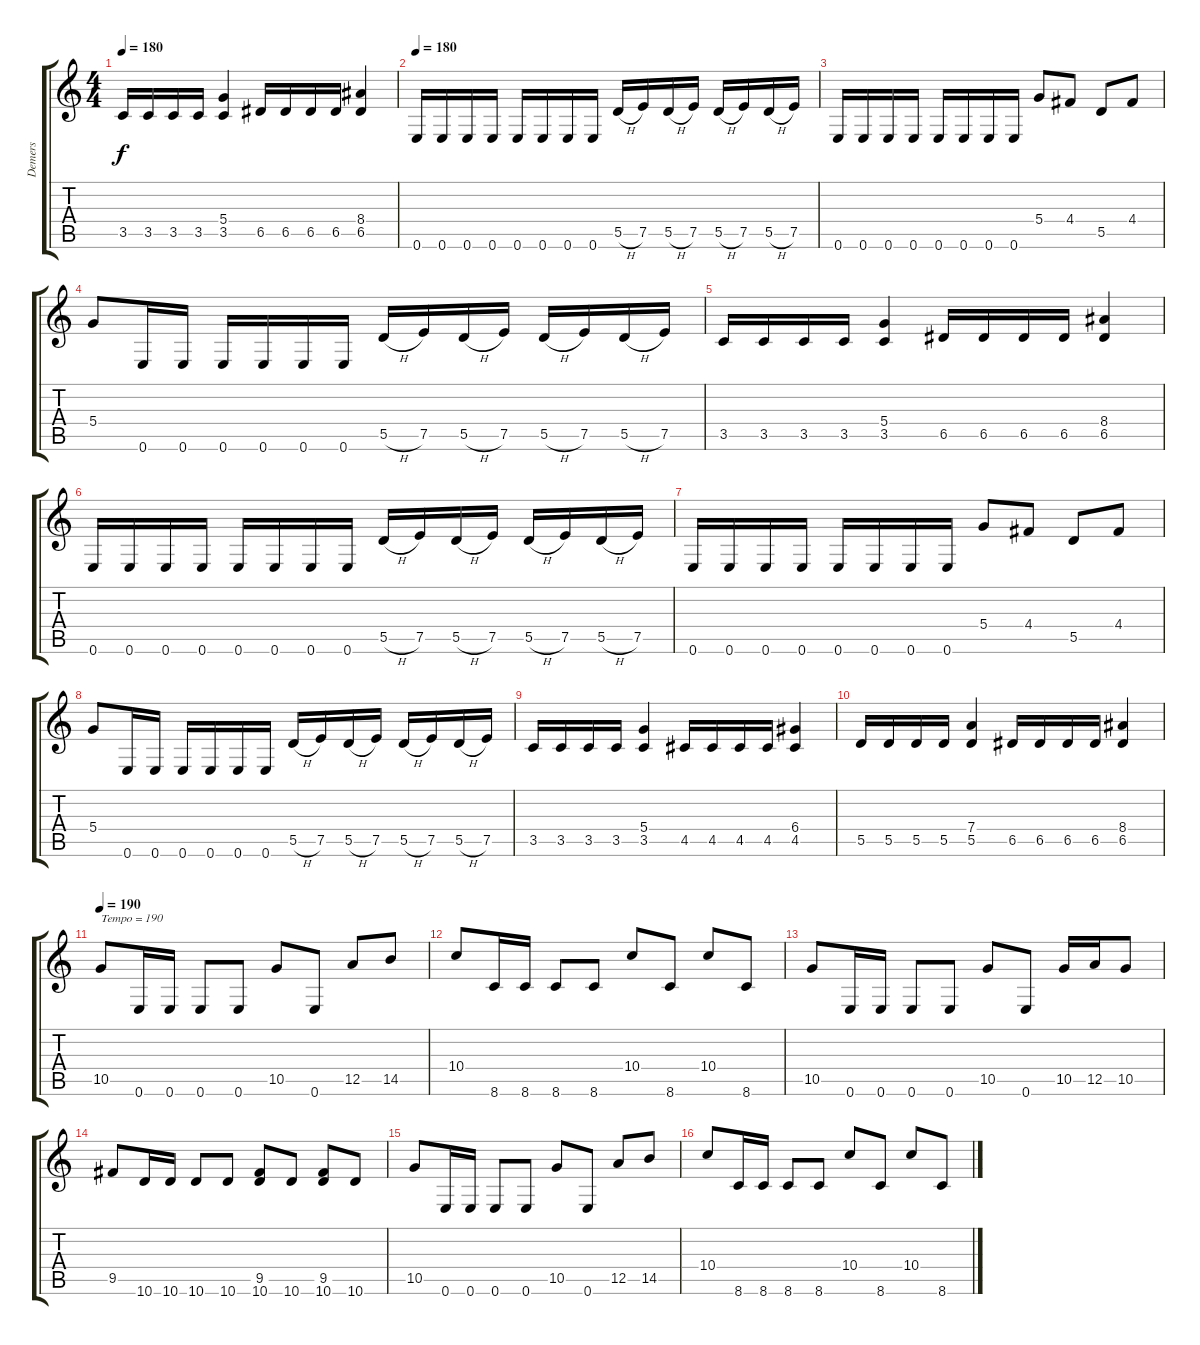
\track ("Demers" "Demers") {instrument distortionguitar}
\staff {score tabs}
\tuning (E4 B3 G3 D3 A2 E2) {hide}
\ts (4 4)
\tempo 180
\clef g2
\ks c
3.5.16{dy f} 3.5.16 3.5.16 3.5.16 (5.4 3.5).4 6.5.16 6.5.16 6.5.16 6.5.16 (8.4 6.5).4 |
\tempo 180
0.6.16{volume 16} 0.6.16 0.6.16 0.6.16 0.6.16 0.6.16 0.6.16 0.6.16 5.5{h}.16 7.5.16 5.5{h}.16 7.5.16 5.5{h}.16 7.5.16 5.5{h}.16 7.5.16 |
0.6.16 0.6.16 0.6.16 0.6.16 0.6.16 0.6.16 0.6.16 0.6.16 5.4.8 4.4.8 5.5.8 4.4.8 |
5.4.8 0.6.16 0.6.16 0.6.16 0.6.16 0.6.16 0.6.16 5.5{h}.16 7.5.16 5.5{h}.16 7.5.16 5.5{h}.16 7.5.16 5.5{h}.16 7.5.16 |
3.5.16 3.5.16 3.5.16 3.5.16 (5.4 3.5).4 6.5.16 6.5.16 6.5.16 6.5.16 (8.4 6.5).4 |
0.6.16 0.6.16 0.6.16 0.6.16 0.6.16 0.6.16 0.6.16 0.6.16 5.5{h}.16 7.5.16 5.5{h}.16 7.5.16 5.5{h}.16 7.5.16 5.5{h}.16 7.5.16 |
0.6.16 0.6.16 0.6.16 0.6.16 0.6.16 0.6.16 0.6.16 0.6.16 5.4.8 4.4.8 5.5.8 4.4.8 |
5.4.8 0.6.16 0.6.16 0.6.16 0.6.16 0.6.16 0.6.16 5.5{h}.16 7.5.16 5.5{h}.16 7.5.16 5.5{h}.16 7.5.16 5.5{h}.16 7.5.16 |
3.5.16 3.5.16 3.5.16 3.5.16 (5.4 3.5).4 4.5.16 4.5.16 4.5.16 4.5.16 (6.4 4.5).4 |
5.5.16 5.5.16 5.5.16 5.5.16 (7.4 5.5).4 6.5.16 6.5.16 6.5.16 6.5.16 (8.4 6.5).4 |
\tempo 190
10.5.8{txt "Tempo = 190" volume 13} 0.6.16 0.6.16 0.6.8 0.6.8 10.5.8 0.6.8 12.5.8 14.5.8 |
10.4.8 8.6.16 8.6.16 8.6.8 8.6.8 10.4.8 8.6.8 10.4.8 8.6.8 |
10.5.8 0.6.16 0.6.16 0.6.8 0.6.8 10.5.8 0.6.8 10.5.16 12.5.16 10.5.8 |
9.5.8 10.6.16 10.6.16 10.6.8 10.6.8 (9.5 10.6).8 10.6.8 (9.5 10.6).8 10.6.8 |
10.5.8{volume 13} 0.6.16 0.6.16 0.6.8 0.6.8 10.5.8 0.6.8 12.5.8 14.5.8 |
10.4.8 8.6.16 8.6.16 8.6.8 8.6.8 10.4.8 8.6.8 10.4.8 8.6.8
